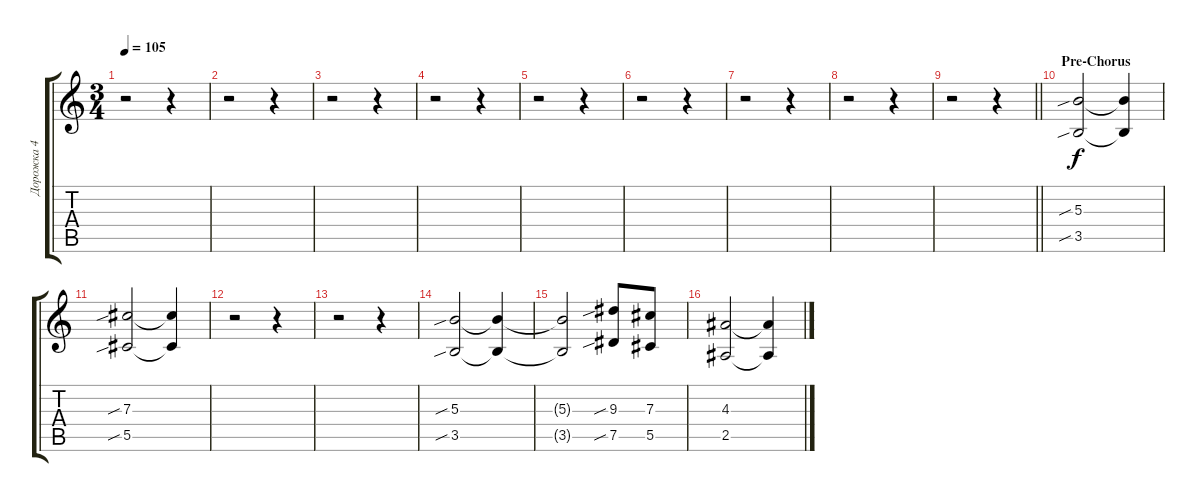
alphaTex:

\track ("Дорожка 4" "Дорожка 4") {instrument distortionguitar}
\staff {score tabs}
\tuning (Eb4 Bb3 Gb3 Db3 Ab2 Eb2) {hide}
\ts (3 4)
\tempo 105
\clef g2
\ks c
r.2{dy f} r.4 |
r.2 r.4 |
r.2 r.4 |
r.2 r.4 |
r.2 r.4 |
r.2 r.4 |
r.2 r.4 |
r.2 r.4 |
\barLineRight lightlight
r.2 r.4 |
\section ("" "Pre-Chorus")
(5.3{sib} 3.5{sib}).2 (5.3{t} 3.5{t}).4 |
(7.3{sib} 5.5{sib}).2 (7.3{t} 5.5{t}).4 |
r.2 r.4 |
r.2 r.4 |
(5.3{sib} 3.5{sib}).2 (5.3{t} 3.5{t}).4 |
(5.3{t} 3.5{t}).2 (9.3{sib} 7.5{sib}).8 (7.3 5.5).8 |
(4.3 2.5).2 (4.3{t} 2.5{t}).4
